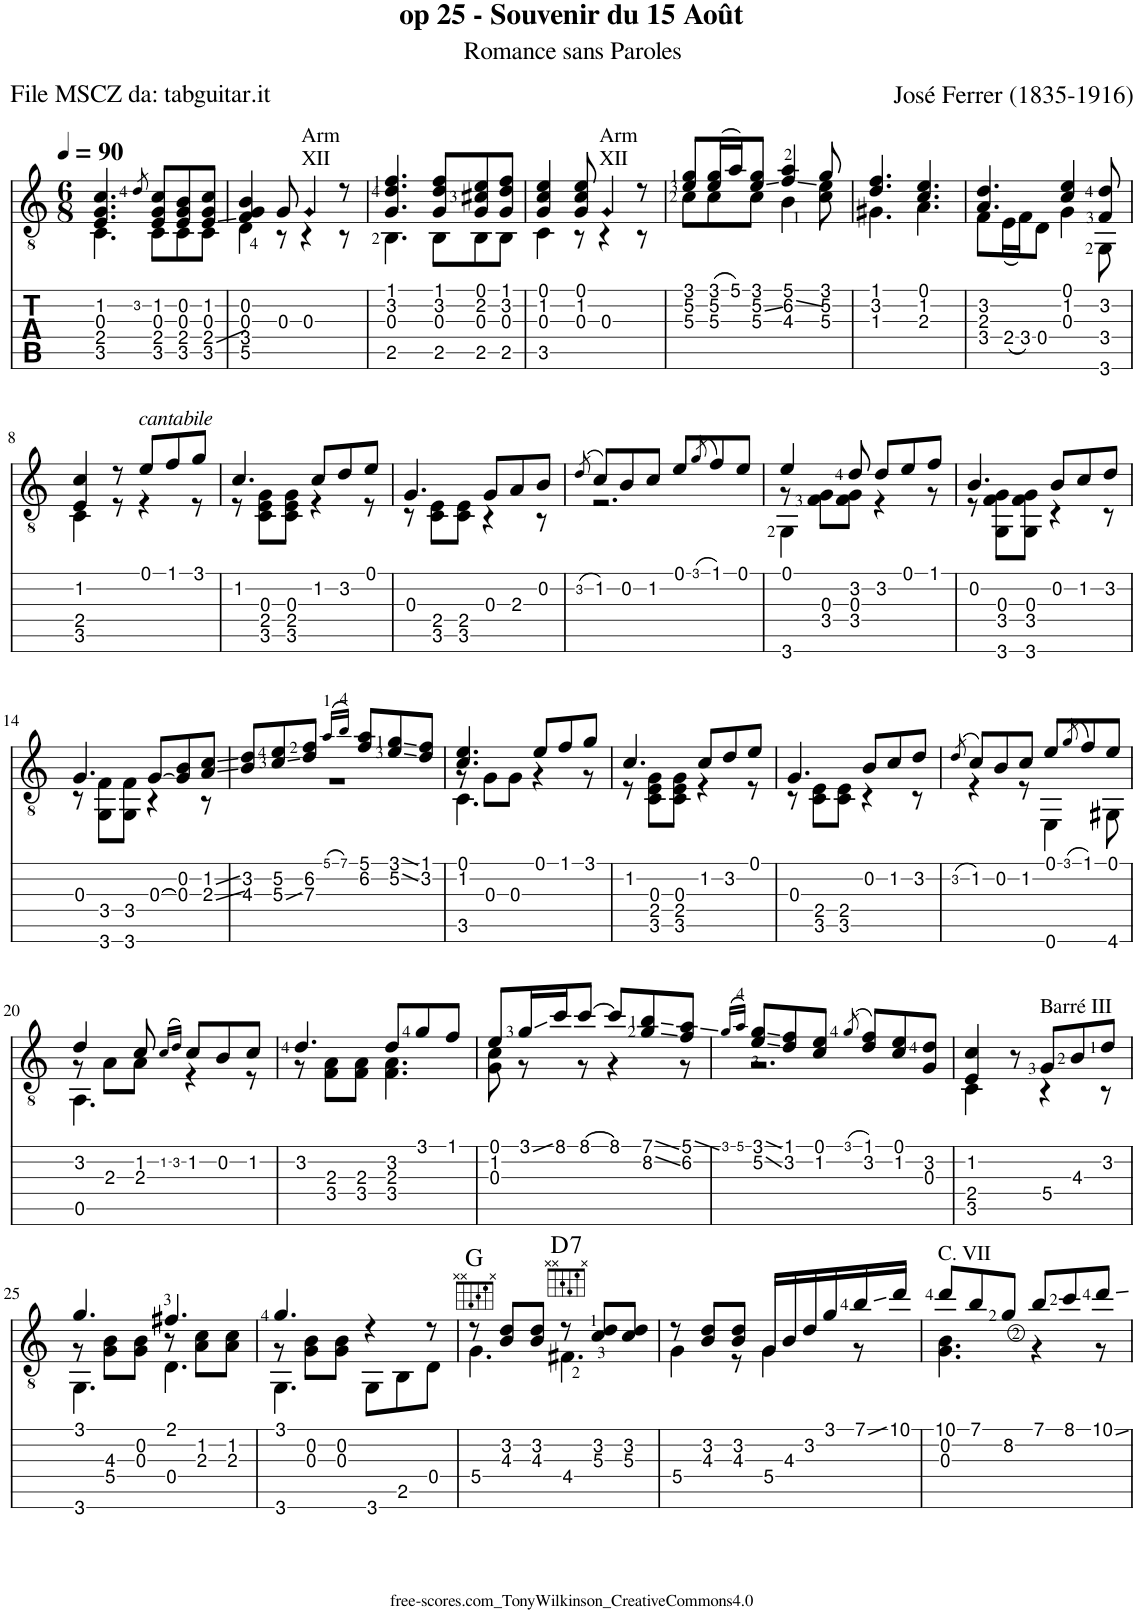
**kern	**kern	**harte
*part1	*part1	*part1
*staff2	*staff1	*
*I"Guitar	*	*
*I'Guit.	*	*
*stria6	*	*
*	*clefGv2	*
*k[]	*k[]	*
*M6/8	*M6/8	*
*MM90	*MM90	*
=1	=1	=1
*^	*^	*
4.E 4.G 4.c	4.C	4.E/ 4.G/ 4.c/	4.C\	.
qd	.	8qd/	.	.
8E\ 8G\ 8c\L	8CL	8E/ 8G/ 8c/L	8C\L	.
8E\ 8G\ 8B\	8C	8E/ 8G/ 8B/	8C\	.
8E\ 8G\ 8c\J	8CJ	8E/ 8G/ 8c/J	8C\J	.
=2	=2	=2	=2	=2
4F 4G 4B	4D	4F/ 4G/ 4B/	4D\	.
8G	8r	8G/	8r	.
!	!	!LO:TX:a:t=Arm	!	!
!	!	!LO:TX:a:t=XII	!	!
4G	4r	4G/	4r	.
8r	8r	8r	8r	.
=3	=3	=3	=3	=3
4.G 4.d 4.f	4.BB	4.G/ 4.d/ 4.f/	4.BB\	.
8G\ 8d\ 8f\L	8BBL	8G/ 8d/ 8f/L	8BB\L	.
8G\ 8c#\ 8e\	8BB	8G/ 8c#X/ 8e/	8BB\	.
8G\ 8d\ 8f\J	8BBJ	8G/ 8d/ 8f/J	8BB\J	.
=4	=4	=4	=4	=4
4G 4c 4e	4C	4G/ 4c/ 4e/	4C\	.
8G 8c 8e	8r	8G/ 8c/ 8e/	8r	.
!	!	!LO:TX:a:t=Arm	!	!
!	!	!LO:TX:a:t=XII	!	!
4G	4r	4G/	4r	.
8r	8r	8r	8r	.
=5	=5	=5	=5	=5
8e\ 8g\L	8cL	8e/ 8g/L	8c\L	.
16e\ 16g\L	8c	(16e/ 16g/L	8c\	.
16aJ	.	16a/J)	.	.
8e\ 8g\J	8cJ	8e/ 8g/J	8c\J	.
4f 4a	4B	4f/ 4a/	4B\	.
8g	8c 8e	8g/	8c\ 8e\	.
=6	=6	=6	=6	=6
4.d 4.f	4.G#	4.d/ 4.f/	4.G#X\	.
4.c 4.e	4.A	4.c/ 4.e/	4.A\	.
=7	=7	=7	=7	=7
4.A 4.d	8FL	4.A/ 4.d/	8F\L	.
.	16EL	.	(16E\L	.
.	16FJ	.	16F\J)	.
.	8DJ	.	8D\J	.
4c 4e	4G	4c/ 4e/	4G\	.
8F 8d	8GG	8F/ 8d/	8GG\	.
!!LO:LB:g=z	!!
=8	=8	=8	=8	=8
4E 4c	4C	4E/ 4c/	4C\	.
8r	8r	8r	8r	.
!	!	!LO:TX:a:i:t=cantabile	!	!
8eL	4r	8e/L	4r	.
8f	.	8f/	.	.
8gJ	8r	8g/J	8r	.
=9	=9	=9	=9	=9
4.c	8r	4.c/	8r	.
.	8C\ 8E\ 8G\L	.	8C\ 8E\ 8G\L	.
.	8C\ 8E\ 8G\J	.	8C\ 8E\ 8G\J	.
8cL	4r	8c/L	4r	.
8d	.	8d/	.	.
8eJ	8r	8e/J	8r	.
=10	=10	=10	=10	=10
4.G	8r	4.G/	8r	.
.	8C\ 8E\L	.	8C\ 8E\L	.
.	8C\ 8E\J	.	8C\ 8E\J	.
8GL	4r	8G/L	4r	.
8A	.	8A/	.	.
8BJ	8r	8B/J	8r	.
=11	=11	=11	=11	=11
qd	.	(8qd/	.	.
8cL	2.r	8c/L)	2.r	.
8B	.	8B/	.	.
8cJ	.	8c/J	.	.
8eL	.	8e/L	.	.
qg	.	(8qg/	.	.
8f	.	8f/)	.	.
8eJ	.	8e/J	.	.
=12	=12	=12	=12	=12
*	*^	*	*^	*
4e	8r	4GG	4e/	8r	4GG\	.
.	8F\ 8G\L	.	.	8F\ 8G\L	.	.
8d	8F\ 8G\J	2ryy	8d/	8F\ 8G\J	2ryy	.
8dL	4r	.	8d/L	4r	.	.
8e	.	.	8e/	.	.	.
8fJ	8r	.	8f/J	8r	.	.
*	*v	*v	*	*	*	*
*	*	*	*v	*v	*
=13	=13	=13	=13	=13
4.B	8r	4.B/	8r	.
.	8GG\ 8F\ 8G\L	.	8GG\ 8F\ 8G\L	.
.	8GG\ 8F\ 8G\J	.	8GG\ 8F\ 8G\J	.
8BL	4r	8B/L	4r	.
8c	.	8c/	.	.
8dJ	8r	8d/J	8r	.
!!LO:LB:g=z	!!
=14	=14	=14	=14	=14
4.G	8r	4.G/	8r	.
.	8GG\ 8F\L	.	8GG\ 8F\L	.
.	8GG\ 8F\J	.	8GG\ 8F\J	.
[8GL	4r	[8G/L	4r	.
8G]\ 8B\	.	8G/] 8B/	.	.
8A\ 8c\J	8r	8A/ 8c/J	8r	.
=15	=15	=15	=15	=15
8B\ 8d\L	2.r	8B/ 8d/L	2.r	.
8c\ 8e\	.	8c/ 8e/	.	.
8d\ 8f\J	.	8d/ 8f/J	.	.
qa	.	(16qa/LL	.	.
qb	.	16qb/JJ)	.	.
8f\ 8a\L	.	8f/ 8a/L	.	.
8e\ 8g\	.	8e/ 8g/	.	.
8d\ 8f\J	.	8d/ 8f/J	.	.
=16	=16	=16	=16	=16
*	*^	*	*^	*
4.c 4.e	8r	4.C	4.c/ 4.e/	8r	4.C\	.
.	8GL	.	.	8G\L	.	.
.	8GJ	.	.	8G\J	.	.
8eL	4r	4.ryy	8e/L	4r	4.ryy	.
8f	.	.	8f/	.	.	.
8gJ	8r	.	8g/J	8r	.	.
*	*v	*v	*	*	*	*
*	*	*	*v	*v	*
=17	=17	=17	=17	=17
4.c	8r	4.c/	8r	.
.	8C\ 8E\ 8G\L	.	8C\ 8E\ 8G\L	.
.	8C\ 8E\ 8G\J	.	8C\ 8E\ 8G\J	.
8cL	4r	8c/L	4r	.
8d	.	8d/	.	.
8eJ	8r	8e/J	8r	.
=18	=18	=18	=18	=18
4.G	8r	4.G/	8r	.
.	8C\ 8E\L	.	8C\ 8E\L	.
.	8C\ 8E\J	.	8C\ 8E\J	.
8BL	4r	8B/L	4r	.
8c	.	8c/	.	.
8dJ	8r	8d/J	8r	.
=19	=19	=19	=19	=19
qd	.	(8qd/	.	.
8cL	4r	8c/L)	4r	.
8B	.	8B/	.	.
8cJ	8r	8c/J	8r	.
8eL	4EE	8e/L	4EE\	.
qg	.	(8qg/	.	.
8f	.	8f/)	.	.
8eJ	8GG#	8e/J	8GG#X\	.
!!LO:LB:g=z
=20	=20	=20	=20	=20
*	*^	*	*^	*
4d	8r	4.AA	4d/	8r	4.AA\	.
.	8AL	.	.	8A\L	.	.
8c	8AJ	.	8c/	8A\J	.	.
qc	.	.	(16qc/LL	.	.	.
qd	.	.	16qd/JJ)	.	.	.
8cL	4r	4.ryy	8c/L	4r	4.ryy	.
8B	.	.	8B/	.	.	.
8cJ	8r	.	8c/J	8r	.	.
*	*v	*v	*	*	*	*
*	*	*	*v	*v	*
=21	=21	=21	=21	=21
4.d	8r	4.d/	8r	.
.	8F\ 8A\L	.	8F\ 8A\L	.
.	8F\ 8A\J	.	8F\ 8A\J	.
8dL	4.F 4.A	8d/L	4.F\ 4.A\	.
8g	.	8g/	.	.
8fJ	.	8f/J	.	.
=22	=22	=22	=22	=22
8eL	8G 8c	8e/L	8G\ 8c\	.
16gL	8r	16g/L	8r	.
16ccJ	.	16cc/J	.	.
[8ccJ	8r	[8cc/J	8r	.
8ccL]	4r	8cc/L]	4r	.
8g\ 8b\	.	8g/ 8b/	.	.
8f\ 8a\J	8r	8f/ 8a/J	8r	.
=23	=23	=23	=23	=23
qg	.	(16qg/LL	.	.
qa	.	16qa/JJ)	.	.
8e\ 8g\L	2.r	8e/ 8g/L	2.r	.
8d\ 8f\	.	8d/ 8f/	.	.
8c\ 8e\J	.	8c/ 8e/J	.	.
qg	.	(8qg/	.	.
8d\ 8f\L	.	8d/ 8f/L)	.	.
8c\ 8e\	.	8c/ 8e/	.	.
8G\ 8d\J	.	8G/ 8d/J	.	.
=24	=24	=24	=24	=24
4E 4c	4C	4E/ 4c/	4C\	.
8r	8ryy	8r	8ryy	.
!	!	!LO:TX:a:t=Barré III	!	!
8GL	4r	8G/L	4r	.
8B	.	8B/	.	.
8dJ	8r	8d/J	8r	.
!!LO:LB:g=z
=25	=25	=25	=25	=25
*	*^	*	*^	*
4.g	8r	4.GG	4.g/	8r	4.GG\	.
.	8G\ 8B\L	.	.	8G\ 8B\L	.	.
.	8G\ 8B\J	.	.	8G\ 8B\J	.	.
4.f#	8r	4.D	4.f#X/	8r	4.D\	.
.	8A\ 8c\L	.	.	8A\ 8c\L	.	.
.	8A\ 8c\J	.	.	8A\ 8c\J	.	.
=26	=26	=26	=26	=26	=26	=26
4.g	8r	4.GG	4.g/	8r	4.GG\	.
.	8G\ 8B\L	.	.	8G\ 8B\L	.	.
.	8G\ 8B\J	.	.	8G\ 8B\J	.	.
4r	8GGL	4.ryy	4r	8GG\L	4.ryy	.
.	8BB	.	.	8BB\	.	.
8r	8DJ	.	8r	8D\J	.	.
*	*v	*v	*	*	*	*
*	*	*	*v	*v	*
=27	=27	=27	=27	=27
8r	4.G	8r	4.G\	G:maj
8B\ 8d\L	.	8B/ 8d/L	.	.
8B\ 8d\J	.	8B/ 8d/J	.	.
!	!	!	!	!LO:H:kt=7
8r	4.F#	8r	4.F#X\	D:7
8c\ 8d\L	.	8c/ 8d/L	.	.
8c\ 8d\J	.	8c/ 8d/J	.	.
=28	=28	=28	=28	=28
8r	4G	8r	4G\	.
8B\ 8d\L	.	8B/ 8d/L	.	.
8B\ 8d\J	8r	8B/ 8d/J	8r	.
16GLL	4G	16G/LL	4G\	.
16B	.	16B/	.	.
16d	.	16d/	.	.
16g	.	16g/	.	.
16b	8r	16b/	8r	.
16ddJJ	.	16dd/JJ	.	.
=29	=29	=29	=29	=29
!	!	!LO:TX:a:t=C. VII	!	!
8ddL	4.G 4.B	8dd/L	4.G\ 4.B\	.
8b	.	8b/	.	.
8gJ	.	8g/J	.	.
8bL	4r	8b/L	4r	.
8cc	.	8cc/	.	.
8ddJ	8r	8dd/J	8r	.
*v	*v	*	*	*
*	*v	*v	*
=	=	=
*-	*-	*-
